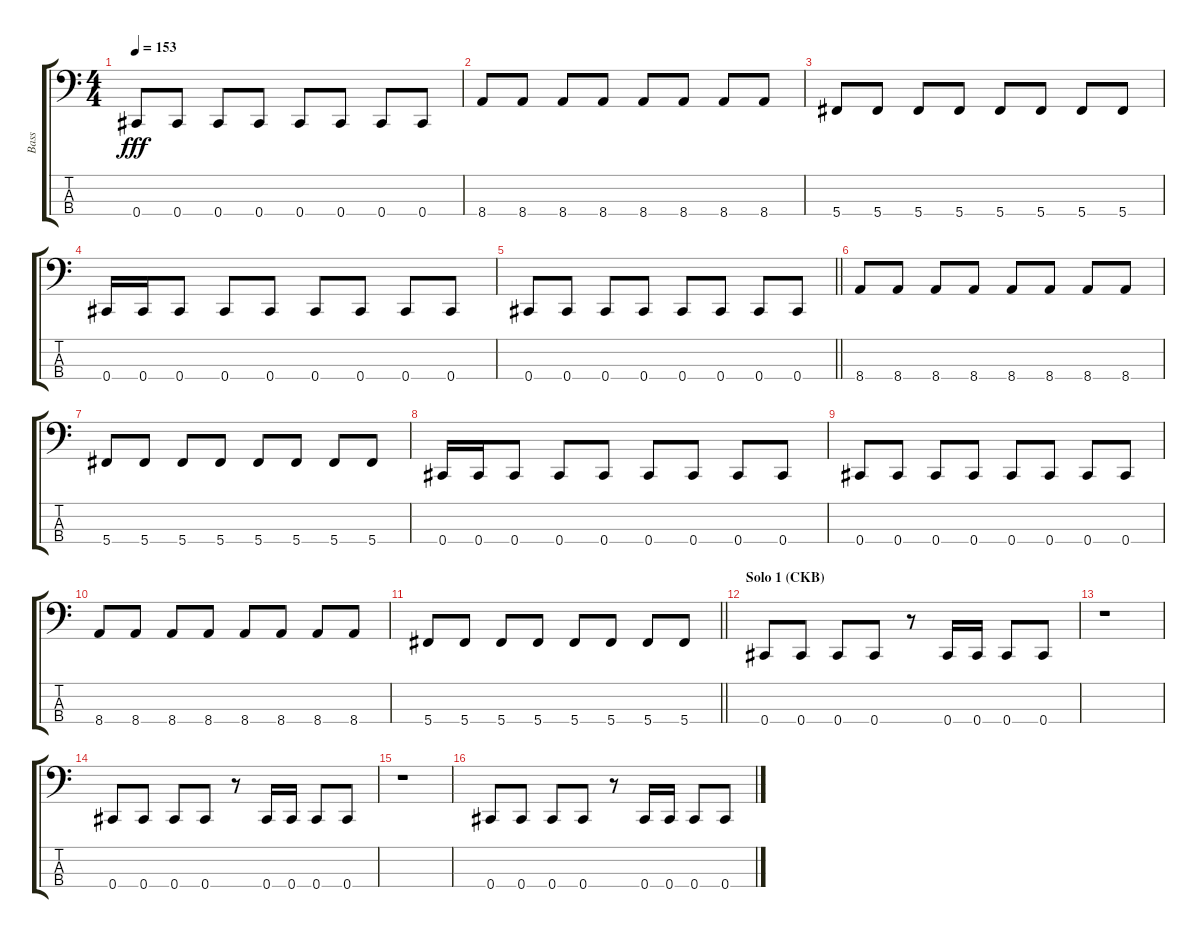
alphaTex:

\track ("Bass" "Bass") {instrument electricbassfinger}
\staff {score tabs}
\tuning (Gb2 Db2 Ab1 Db1) {hide}
\ts (4 4)
\tempo 153
\clef f4
\ks c
0.4.8{dy fff} 0.4.8 0.4.8 0.4.8 0.4.8 0.4.8 0.4.8 0.4.8 |
8.4.8 8.4.8 8.4.8 8.4.8 8.4.8 8.4.8 8.4.8 8.4.8 |
5.4.8 5.4.8 5.4.8 5.4.8 5.4.8 5.4.8 5.4.8 5.4.8 |
0.4.16 0.4.16 0.4.8 0.4.8 0.4.8 0.4.8 0.4.8 0.4.8 0.4.8 |
\barLineRight lightlight
0.4.8 0.4.8 0.4.8 0.4.8 0.4.8 0.4.8 0.4.8 0.4.8 |
8.4.8 8.4.8 8.4.8 8.4.8 8.4.8 8.4.8 8.4.8 8.4.8 |
5.4.8 5.4.8 5.4.8 5.4.8 5.4.8 5.4.8 5.4.8 5.4.8 |
0.4.16 0.4.16 0.4.8 0.4.8 0.4.8 0.4.8 0.4.8 0.4.8 0.4.8 |
0.4.8 0.4.8 0.4.8 0.4.8 0.4.8 0.4.8 0.4.8 0.4.8 |
8.4.8 8.4.8 8.4.8 8.4.8 8.4.8 8.4.8 8.4.8 8.4.8 |
\barLineRight lightlight
5.4.8 5.4.8 5.4.8 5.4.8 5.4.8 5.4.8 5.4.8 5.4.8 |
\section ("" "Solo 1 (CKB)")
0.4.8 0.4.8 0.4.8 0.4.8 r.8 0.4.16 0.4.16 0.4.8 0.4.8 |
r.1 |
0.4.8 0.4.8 0.4.8 0.4.8 r.8 0.4.16 0.4.16 0.4.8 0.4.8 |
r.1 |
0.4.8 0.4.8 0.4.8 0.4.8 r.8 0.4.16 0.4.16 0.4.8 0.4.8
